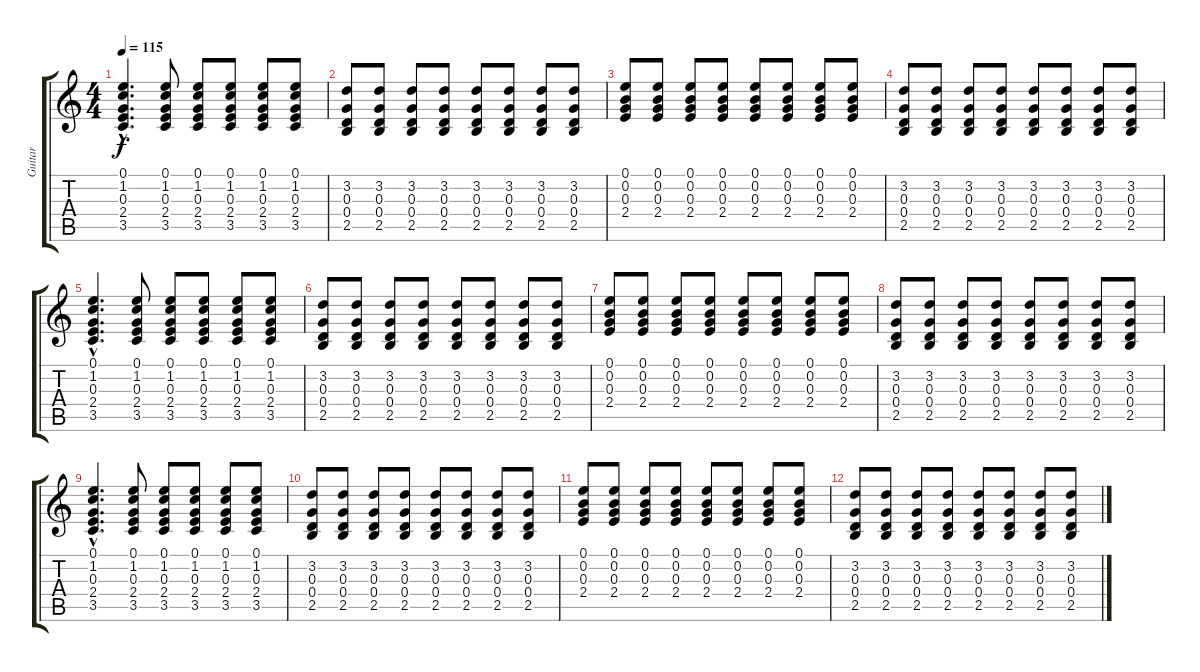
\track ("Guitar" "Guitar") {instrument electricguitarjazz}
\staff {score tabs}
\tuning (E4 B3 G3 D3 A2 E2) {hide}
\ts (4 4)
\tempo 115
\clef g2
\ks c
(0.1{hac} 1.2{hac} 0.3{hac} 2.4{hac} 3.5{hac}).4{d dy f} (0.1 1.2 0.3 2.4 3.5).8 (0.1 1.2 0.3 2.4 3.5).8 (0.1 1.2 0.3 2.4 3.5).8 (0.1 1.2 0.3 2.4 3.5).8 (0.1 1.2 0.3 2.4 3.5).8 |
(3.2 0.3 0.4 2.5).8 (3.2 0.3 0.4 2.5).8 (3.2 0.3 0.4 2.5).8 (3.2 0.3 0.4 2.5).8 (3.2 0.3 0.4 2.5).8 (3.2 0.3 0.4 2.5).8 (3.2 0.3 0.4 2.5).8 (3.2 0.3 0.4 2.5).8 |
(0.1 0.2 0.3 2.4).8 (0.1 0.2 0.3 2.4).8 (0.1 0.2 0.3 2.4).8 (0.1 0.2 0.3 2.4).8 (0.1 0.2 0.3 2.4).8 (0.1 0.2 0.3 2.4).8 (0.1 0.2 0.3 2.4).8 (0.1 0.2 0.3 2.4).8 |
(3.2 0.3 0.4 2.5).8 (3.2 0.3 0.4 2.5).8 (3.2 0.3 0.4 2.5).8 (3.2 0.3 0.4 2.5).8 (3.2 0.3 0.4 2.5).8 (3.2 0.3 0.4 2.5).8 (3.2 0.3 0.4 2.5).8 (3.2 0.3 0.4 2.5).8 |
(0.1{hac} 1.2{hac} 0.3{hac} 2.4{hac} 3.5{hac}).4{d} (0.1 1.2 0.3 2.4 3.5).8 (0.1 1.2 0.3 2.4 3.5).8 (0.1 1.2 0.3 2.4 3.5).8 (0.1 1.2 0.3 2.4 3.5).8 (0.1 1.2 0.3 2.4 3.5).8 |
(3.2 0.3 0.4 2.5).8 (3.2 0.3 0.4 2.5).8 (3.2 0.3 0.4 2.5).8 (3.2 0.3 0.4 2.5).8 (3.2 0.3 0.4 2.5).8 (3.2 0.3 0.4 2.5).8 (3.2 0.3 0.4 2.5).8 (3.2 0.3 0.4 2.5).8 |
(0.1 0.2 0.3 2.4).8 (0.1 0.2 0.3 2.4).8 (0.1 0.2 0.3 2.4).8 (0.1 0.2 0.3 2.4).8 (0.1 0.2 0.3 2.4).8 (0.1 0.2 0.3 2.4).8 (0.1 0.2 0.3 2.4).8 (0.1 0.2 0.3 2.4).8 |
(3.2 0.3 0.4 2.5).8 (3.2 0.3 0.4 2.5).8 (3.2 0.3 0.4 2.5).8 (3.2 0.3 0.4 2.5).8 (3.2 0.3 0.4 2.5).8 (3.2 0.3 0.4 2.5).8 (3.2 0.3 0.4 2.5).8 (3.2 0.3 0.4 2.5).8 |
(0.1{hac} 1.2{hac} 0.3{hac} 2.4{hac} 3.5{hac}).4{d} (0.1 1.2 0.3 2.4 3.5).8 (0.1 1.2 0.3 2.4 3.5).8 (0.1 1.2 0.3 2.4 3.5).8 (0.1 1.2 0.3 2.4 3.5).8 (0.1 1.2 0.3 2.4 3.5).8 |
(3.2 0.3 0.4 2.5).8 (3.2 0.3 0.4 2.5).8 (3.2 0.3 0.4 2.5).8 (3.2 0.3 0.4 2.5).8 (3.2 0.3 0.4 2.5).8 (3.2 0.3 0.4 2.5).8 (3.2 0.3 0.4 2.5).8 (3.2 0.3 0.4 2.5).8 |
(0.1 0.2 0.3 2.4).8 (0.1 0.2 0.3 2.4).8 (0.1 0.2 0.3 2.4).8 (0.1 0.2 0.3 2.4).8 (0.1 0.2 0.3 2.4).8 (0.1 0.2 0.3 2.4).8 (0.1 0.2 0.3 2.4).8 (0.1 0.2 0.3 2.4).8 |
(3.2 0.3 0.4 2.5).8 (3.2 0.3 0.4 2.5).8 (3.2 0.3 0.4 2.5).8 (3.2 0.3 0.4 2.5).8 (3.2 0.3 0.4 2.5).8 (3.2 0.3 0.4 2.5).8 (3.2 0.3 0.4 2.5).8 (3.2 0.3 0.4 2.5).8
